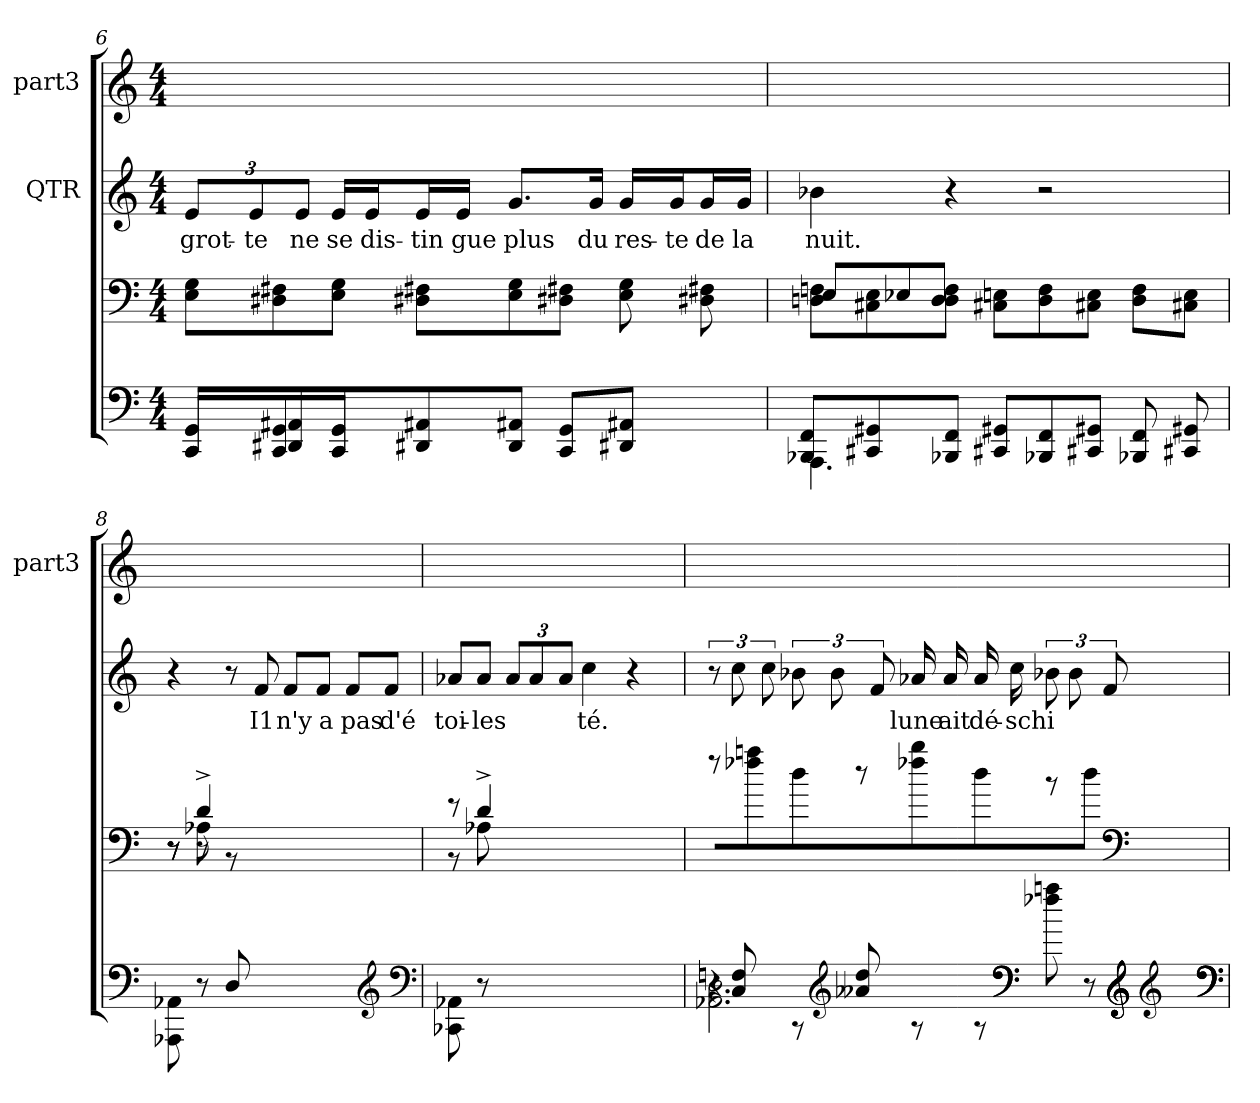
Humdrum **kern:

**kern	**kern	**kern	**text	**kern
*part3	*part3	*part2	*part2	*part1
*staff4	*staff3	*staff2	*staff2	*staff1
*	*	*I"QTR	*	*I"part3
*	*	*	*	*I'part3
*clefF4	*clefF4	*clefG2	*	*clefG2
*k[]	*k[]	*k[]	*	*k[]
*M4/4	*M4/4	*M4/4	*	*M4/4
=6	=6	=6	=6	=6
*^	*	*	*	*
8GGi/ 8CCi/J	8GGj/ 8CCj/L	8EZ\ 8GZ\L	12eZ/L	grot-	1ryy
.	.	.	12eZ/	te	.
8GGi/ 8CCi/J	8AA#Xj/ 8DD#Xj/	8D#XZ\ 8F#XZ\	.	.	.
.	.	.	12eZ/J	ne	.
8GGi/ 8CCi/J	8GGj/ 8CCj/J	8EZ\ 8GZ\J	16eZ/LL	se	.
.	.	.	16eZ/J	dis-	.
2ryy	8AA#Xj/ 8DD#Xj/J	8D#XZ\ 8F#XZ\L	16eZ/L	tin	.
.	.	.	16eZ/JJ	gue	.
.	8AA#Xj/ 8DD#j/J	8EZ\ 8GZ\	8.gZ/L	plus	.
.	8GGj/ 8CCj/L	8D#XZ\ 8F#XZ\J	.	.	.
.	.	.	16gZ/Jk	du	.
.	8AA#Xj/ 8DD#Xj/J	8EZ\ 8GZ\	16gZ/LL	res-	.
.	.	.	16gZ/J	te	.
8ryy	8ryy	8D#XZ\ 8F#XZ\	16gZ/L	de	.
.	.	.	16gZ/JJ	la	.
!!LO:LB:g=z
=7	=7	=7	=7	=7	=7
*	*	*^	*	*	*
4.AAAV\	8FFj/ 8BBB-Xj/L	8DnZ\ 8FnZ\L	8Ei/L	4b-XZ\	nuit.	1ryy
.	8GG#Xj/ 8CC#Xj/	8C#XZ\ 8EZ\	8E-Xi/	.	.	.
.	8FFj/ 8BBB-Xj/J	8DZ\ 8FZ\J	8Di/J	4r	.	.
2ryy	8GG#Xj/ 8CC#Xj/L	8EZ\ 8C#XZ\L	2ryy	.	.	.
.	8FFj/ 8BBB-Xj/	8DZ\ 8FZ\	.	2r	.	.
.	8GG#Xj/ 8CC#Xj/J	8C#XZ\ 8EZ\J	.	.	.	.
.	8FFj/ 8BBB-Xj/	8DZ\ 8FZ\L	.	.	.	.
8ryy	8GG#Xj/ 8CC#Xj/	8C#XZ\ 8EZ\J	8ryy	.	.	.
*v	*v	*	*	*	*	*
=8	=8	=8	=8	=8	=8
*	*	*^	*	*	*
8AAA-Xj\ 8AA-Xj\	8r	8r	8r	4r	.	1ryy
8r	4d^>Z/	8A-Xi\	8r	.	.	.
8Dj/	.	8r	2.ryy	8r	.	.
2ryy	2ryy	2ryy	.	8fZ/	I1	.
.	.	.	.	8fZ/L	n'y	.
.	.	.	.	8fZ/J	a	.
.	.	.	.	8fZ/L	pas	.
*clefG2	*	*	*	*	*	*
8ryy	8ryy	8ryy	.	8fZ/J	d'é	.
*	*v	*v	*v	*	*	*
*clefF4	*	*	*	*
!!LO:LB:g=z
=9	=9	=9	=9	=9
*	*^	*	*	*
8CC-Xj\ 8AA-Xj\	8r	8r	8a-XZ/L	toi-	1ryy
8r	4d^>Z/	8A-Xi\	8a-Z/J	les	.
2.ryy	.	2.ryy	12a-Z/L	.	.
.	.	.	12a-Z/	.	.
.	2ryy	.	.	.	.
.	.	.	12a-Z/J	.	.
.	.	.	4ccZ\	té.	.
.	.	.	4r	.	.
.	8ryy	.	.	.	.
*	*v	*v	*	*	*
=10	=10	=10	=10	=10
*^	*	*	*	*
*	*^	*	*	*	*
2.AA-Xi\ 2.Di\	8FnV/ 8CV/	4r	8r	12r	.	1ryy
.	.	.	.	12ccZ\	.	.
.	2..ryy	.	8ff-XZ\ 8aanZ\L	.	.	.
.	.	.	.	12ccZ\	.	.
.	.	8r	8ddZ\J	12b-XZ\	.	.
.	.	.	.	12b-Z\	.	.
*clefG2	*	*	*	*	*	*
.	.	8ddj/ 8a--Xj/	8r	.	.	.
.	.	.	.	12fZ/	.	.
.	.	8r	8ff-XZ\ 8bbZ\L	16a-XZ/	lune	.
.	.	.	.	16a-Z/	ait	.
.	.	8r	8ddZ\J	16a-Z/	dé-	.
.	.	.	.	16ccZ\	schi	.
*clefF4	*	*	*	*	*	*
8ff-Xi\ 8aani\	.	4ryy	8r	12b-XZ\	.	.
.	.	.	.	12b-Z\	.	.
8r	.	.	8ddZ\J	.	.	.
.	.	.	.	12fZ/	.	.
*clefG2	*	*	*clefF4	*	*	*
2ryy	2ryy	16ryy	2ryy	2ryy	.	2ryy
*clefG2	*	*	*	*	*	*
.	.	4..ryy	.	.	.	.
*v	*v	*v	*	*	*	*
*clefF4	*	*	*	*
=	=	=	=	=
*-	*-	*-	*-	*-
